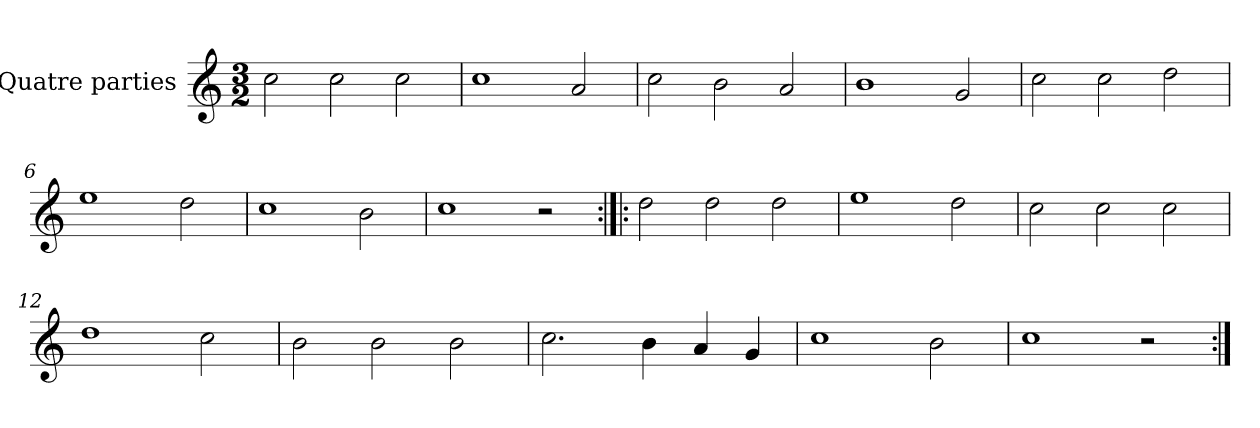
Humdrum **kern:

**kern
*part1
*staff1
*I"Quatre parties
*clefG2
*k[]
*M3/2
*MM180
=1
2cc\
2cc\
2cc\
=2
1cc
2a/
=3
2cc\
2b\
2a/
=4
1b
2g/
=5
2cc\
2cc\
2dd\
=6
1ee
2dd\
=7
1cc
2b\
=8
1cc
2r
=9:|!|:
2dd\
2dd\
2dd\
=10
1ee
2dd\
=11
2cc\
2cc\
2cc\
=12
1dd
2cc\
=13
2b\
2b\
2b\
=14
2.cc\
4b\
4a/
4g/
=15
1cc
2b\
=16
1cc
2r
=:|!
*-
